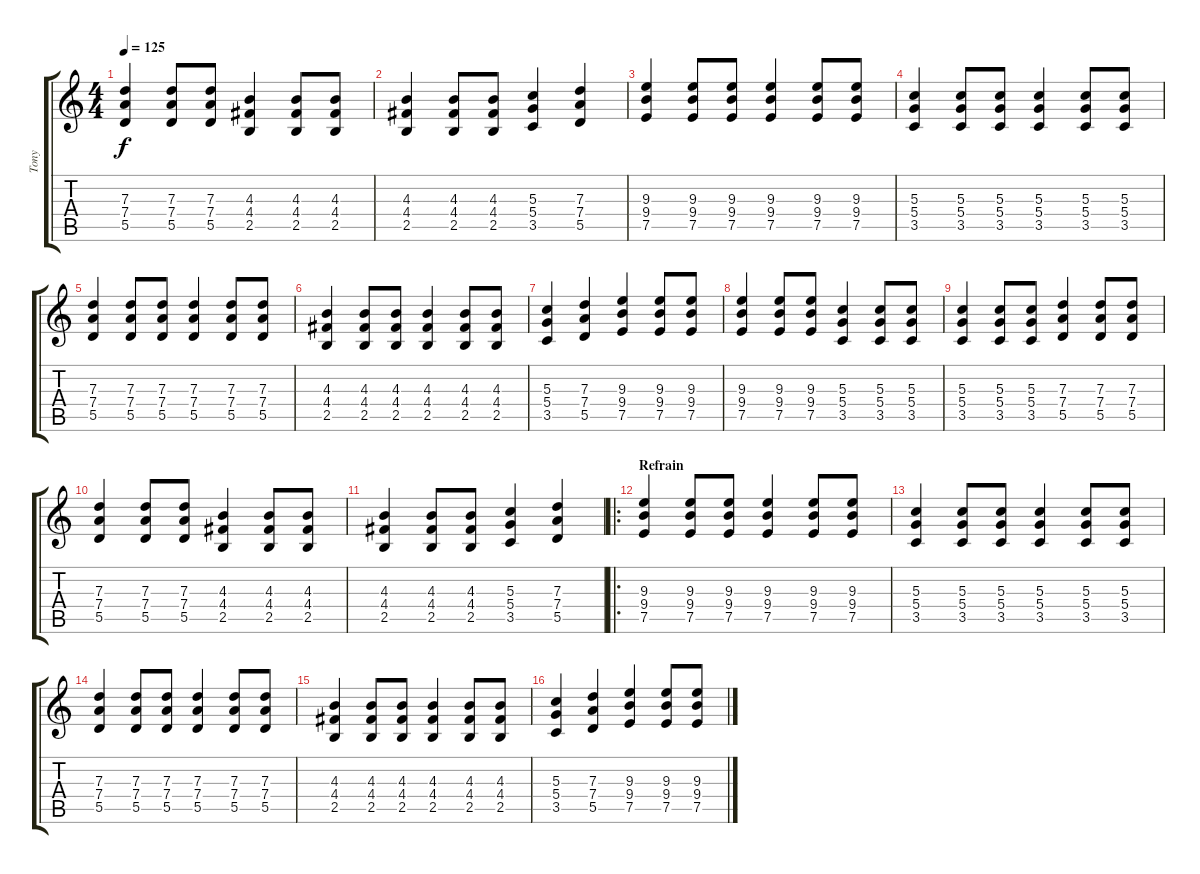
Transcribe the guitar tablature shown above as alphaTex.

\track ("Tony" "Tony") {instrument distortionguitar}
\staff {score tabs}
\tuning (E4 B3 G3 D3 A2 E2) {hide}
\ts (4 4)
\tempo 125
\clef g2
\ks c
(7.3 7.4 5.5).4{dy f} (7.3 7.4 5.5).8 (7.3 7.4 5.5).8 (4.3 4.4 2.5).4 (4.3 4.4 2.5).8 (4.3 4.4 2.5).8 |
(4.3 4.4 2.5).4 (4.3 4.4 2.5).8 (4.3 4.4 2.5).8 (5.3 5.4 3.5).4 (7.3 7.4 5.5).4 |
(9.3 9.4 7.5).4 (9.3 9.4 7.5).8 (9.3 9.4 7.5).8 (9.3 9.4 7.5).4 (9.3 9.4 7.5).8 (9.3 9.4 7.5).8 |
(5.3 5.4 3.5).4 (5.3 5.4 3.5).8 (5.3 5.4 3.5).8 (5.3 5.4 3.5).4 (5.3 5.4 3.5).8 (5.3 5.4 3.5).8 |
(7.3 7.4 5.5).4 (7.3 7.4 5.5).8 (7.3 7.4 5.5).8 (7.3 7.4 5.5).4 (7.3 7.4 5.5).8 (7.3 7.4 5.5).8 |
(4.3 4.4 2.5).4 (4.3 4.4 2.5).8 (4.3 4.4 2.5).8 (4.3 4.4 2.5).4 (4.3 4.4 2.5).8 (4.3 4.4 2.5).8 |
(5.3 5.4 3.5).4 (7.3 7.4 5.5).4 (9.3 9.4 7.5).4 (9.3 9.4 7.5).8 (9.3 9.4 7.5).8 |
(9.3 9.4 7.5).4 (9.3 9.4 7.5).8 (9.3 9.4 7.5).8 (5.3 5.4 3.5).4 (5.3 5.4 3.5).8 (5.3 5.4 3.5).8 |
(5.3 5.4 3.5).4 (5.3 5.4 3.5).8 (5.3 5.4 3.5).8 (7.3 7.4 5.5).4 (7.3 7.4 5.5).8 (7.3 7.4 5.5).8 |
(7.3 7.4 5.5).4 (7.3 7.4 5.5).8 (7.3 7.4 5.5).8 (4.3 4.4 2.5).4 (4.3 4.4 2.5).8 (4.3 4.4 2.5).8 |
(4.3 4.4 2.5).4 (4.3 4.4 2.5).8 (4.3 4.4 2.5).8 (5.3 5.4 3.5).4 (7.3 7.4 5.5).4 |
\ro
\section ("" "Refrain")
(9.3 9.4 7.5).4 (9.3 9.4 7.5).8 (9.3 9.4 7.5).8 (9.3 9.4 7.5).4 (9.3 9.4 7.5).8 (9.3 9.4 7.5).8 |
(5.3 5.4 3.5).4 (5.3 5.4 3.5).8 (5.3 5.4 3.5).8 (5.3 5.4 3.5).4 (5.3 5.4 3.5).8 (5.3 5.4 3.5).8 |
(7.3 7.4 5.5).4 (7.3 7.4 5.5).8 (7.3 7.4 5.5).8 (7.3 7.4 5.5).4 (7.3 7.4 5.5).8 (7.3 7.4 5.5).8 |
(4.3 4.4 2.5).4 (4.3 4.4 2.5).8 (4.3 4.4 2.5).8 (4.3 4.4 2.5).4 (4.3 4.4 2.5).8 (4.3 4.4 2.5).8 |
(5.3 5.4 3.5).4 (7.3 7.4 5.5).4 (9.3 9.4 7.5).4 (9.3 9.4 7.5).8 (9.3 9.4 7.5).8
